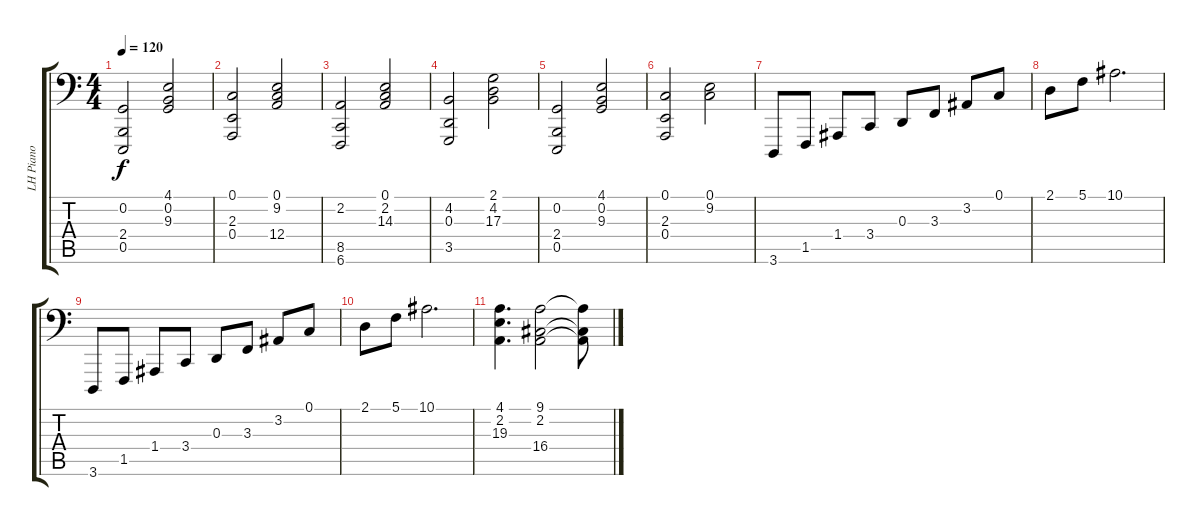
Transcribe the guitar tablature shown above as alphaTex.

\track ("LH Piano" "LH Piano") {instrument acousticgrandpiano}
\staff {score tabs}
\tuning (C3 G2 D2 A1 E1 B0) {hide}
\ts (4 4)
\tempo 120
\clef f4
\ks c
(0.2 2.4 0.5).2{dy f} (4.1 0.2 9.3).2 |
(0.1 2.3 0.4).2 (0.1 9.2 12.4).2 |
(2.2 8.5 6.6).2 (0.1 2.2 14.3).2 |
(4.2 0.3 3.5).2 (2.1 4.2 17.3).2 |
(0.2 2.4 0.5).2 (4.1 0.2 9.3).2 |
(0.1 2.3 0.4).2 (0.1 9.2).2 |
3.6.8 1.5.8 1.4.8 3.4.8 0.3.8 3.3.8 3.2.8 0.1.8 |
2.1.8 5.1.8 10.1.2{d} |
3.6.8 1.5.8 1.4.8 3.4.8 0.3.8 3.3.8 3.2.8 0.1.8 |
2.1.8 5.1.8 10.1.2{d} |
(4.1 2.2 19.3).4{d} (9.1 2.2 16.4).2 (9.1{t} 2.2{t} 16.4{t}).8
